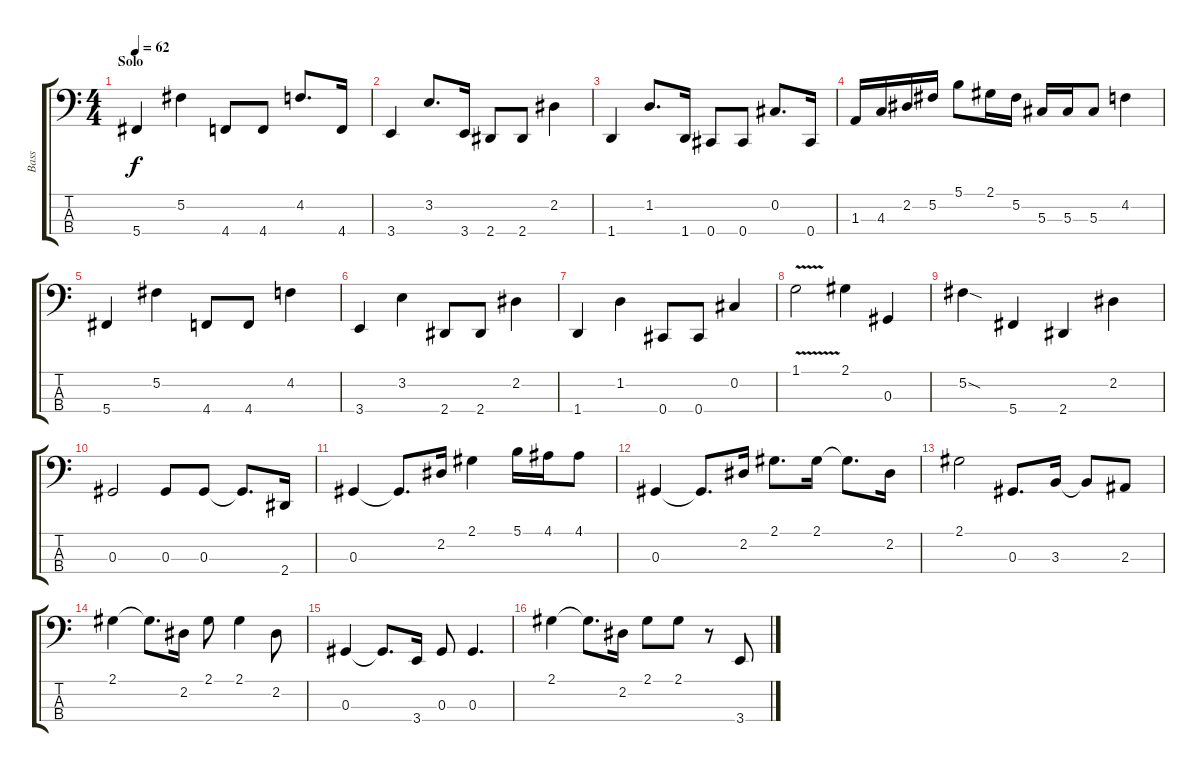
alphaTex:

\track ("Bass" "Bass") {instrument electricbasspick}
\staff {score tabs}
\tuning (Gb2 Db2 Ab1 Db1) {hide}
\ts (4 4)
\section ("" "Solo")
\tempo 62
\clef f4
\ks c
5.4.4{dy f} 5.2.4 4.4.8 4.4.8 4.2.8{d} 4.4.16 |
3.4.4 3.2.8{d} 3.4.16 2.4.8 2.4.8 2.2.4 |
1.4.4 1.2.8{d} 1.4.16 0.4.8 0.4.8 0.2.8{d} 0.4.16 |
1.3.16 4.3.16 2.2.16 5.2.16 5.1.8 2.1.16 5.2.16 5.3.16 5.3.16 5.3.8 4.2.4 |
5.4.4 5.2.4 4.4.8 4.4.8 4.2.4 |
3.4.4 3.2.4 2.4.8 2.4.8 2.2.4 |
1.4.4 1.2.4 0.4.8 0.4.8 0.2.4 |
1.1{v}.2 2.1.4 0.3.4 |
5.2{sod}.4 5.4.4 2.4.4 2.2.4 |
0.3.2 0.3.8 0.3.8 0.3{t}.8{d} 2.4.16 |
0.3.4 0.3{t}.8{d} 2.2.16 2.1.4 5.1.16 4.1.16 4.1.8 |
0.3.4 0.3{t}.8{d} 2.2.16 2.1.8{d} 2.1.16 2.1{t}.8{d} 2.2.16 |
2.1.2 0.3.8{d} 3.3.16 3.3{t}.8 2.3.8 |
2.1.4 2.1{t}.8{d} 2.2.16 2.1.8 2.1.4 2.2.8 |
0.3.4 0.3{t}.8{d} 3.4.16 0.3.8 0.3.4{d} |
2.1.4 2.1{t}.8{d} 2.2.16 2.1.8 2.1.8 r.8 3.4.8
